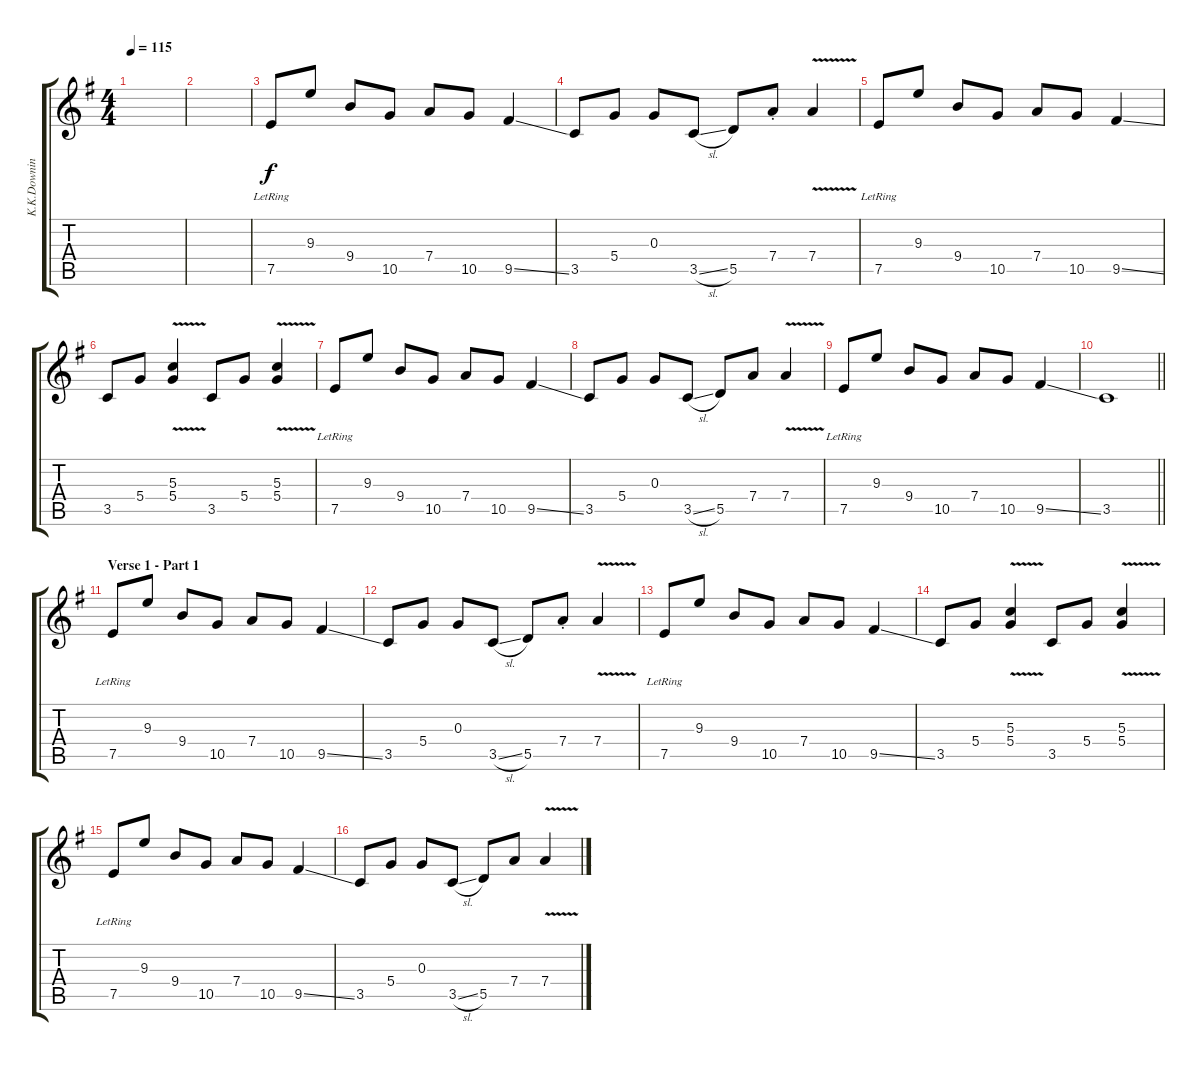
\track ("K.K.Downing ?" "K.K.Downin") {instrument electricguitarclean}
\staff {score tabs}
\tuning (E4 B3 G3 D3 A2 E2) {hide}
\ts (4 4)
\tempo 115
\clef g2
\ks eminor
|
|
7.5{lr}.8 9.3.8 9.4.8 10.5.8 7.4.8 10.5.8 9.5{ss}.4 |
3.5.8 5.4.8 0.3.8 3.5{sl}.8 5.5.8 7.4{st}.8 7.4{v}.4 |
7.5{lr}.8 9.3.8 9.4.8 10.5.8 7.4.8 10.5.8 9.5{ss}.4 |
3.5.8 5.4.8 (5.3{v} 5.4{v}).4 3.5.8 5.4.8 (5.3{v} 5.4{v}).4 |
7.5{lr}.8 9.3.8 9.4.8 10.5.8 7.4.8 10.5.8 9.5{ss}.4 |
3.5.8 5.4.8 0.3.8 3.5{sl}.8 5.5.8 7.4.8 7.4{v}.4 |
7.5{lr}.8 9.3.8 9.4.8 10.5.8 7.4.8 10.5.8 9.5{ss}.4 |
\barLineRight lightlight
3.5.1 |
\section ("" "Verse 1 - Part 1")
7.5{lr}.8 9.3.8 9.4.8 10.5.8 7.4.8 10.5.8 9.5{ss}.4 |
3.5.8 5.4.8 0.3.8 3.5{sl}.8 5.5.8 7.4{st}.8 7.4{v}.4 |
7.5{lr}.8 9.3.8 9.4.8 10.5.8 7.4.8 10.5.8 9.5{ss}.4 |
3.5.8 5.4.8 (5.3{v} 5.4{v}).4 3.5.8 5.4.8 (5.3{v} 5.4{v}).4 |
7.5{lr}.8 9.3.8 9.4.8 10.5.8 7.4.8 10.5.8 9.5{ss}.4 |
3.5.8 5.4.8 0.3.8 3.5{sl}.8 5.5.8 7.4.8 7.4{v}.4
